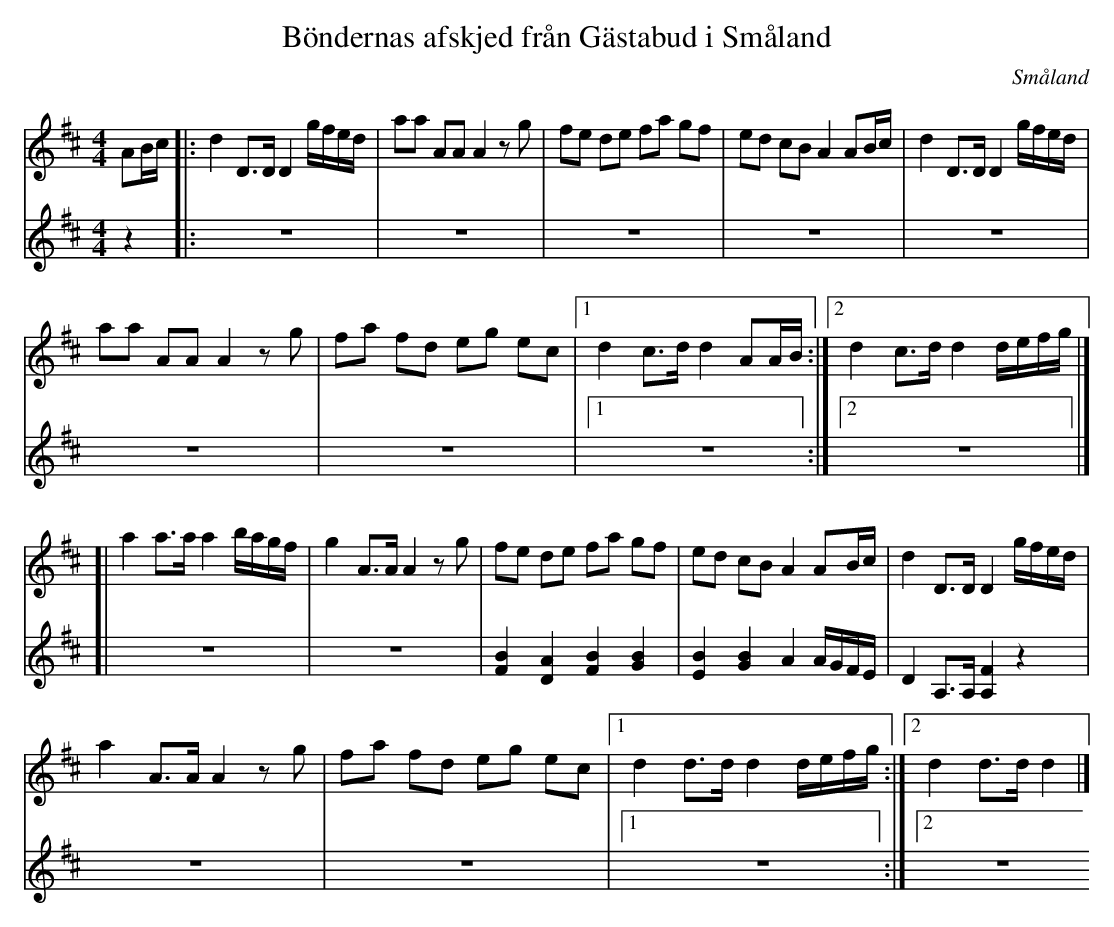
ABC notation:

X:1
T:Böndernas afskjed från Gästabud i Småland
O:Småland
M:4/4
L:1/16
K:D
[V:1]A2Bc|:d4 D3D D4 gfed|a2a2 A2A2 A4 z2g2|f2e2 d2e2 f2a2 g2f2|e2d2 c2B2 A4 A2Bc|d4 D3D D4 gfed|
[V:2]z4  |:z16           |z16              |z16                |z16              |z16           |
[V:1]a2a2 A2A2 A4 z2g2|f2a2 f2d2 e2g2 e2c2|[1 d4c3d d4 A2AB:|[2 d4 c3d d4 defg|]
[V:2]z16              |z16                |[1 z16          :|[2 z16           |]
[V:1][|a4 a3a a4 bagf|g4 A3A A4 z2g2|f2e2 d2e2 f2a2 g2f2|e2d2 c2B2 A4 A2Bc|d4 D3D D4 gfed|
[V:2][|z16           |z16           |[F4 B4][D4 A4][F4 B4][G4 B4]|[E4 B4][G4 B4] A4 AGFE|D4 A,3A, [A,4 F4] z4|
[V:1]a4 A3A A4 z2g2|f2a2 f2d2 e2g2 e2c2|[1 d4 d3d d4 defg:|[2 d4 d3d d4|]
[V:2]z16           |z16                |[1 z16           :|[2 z16      |]
